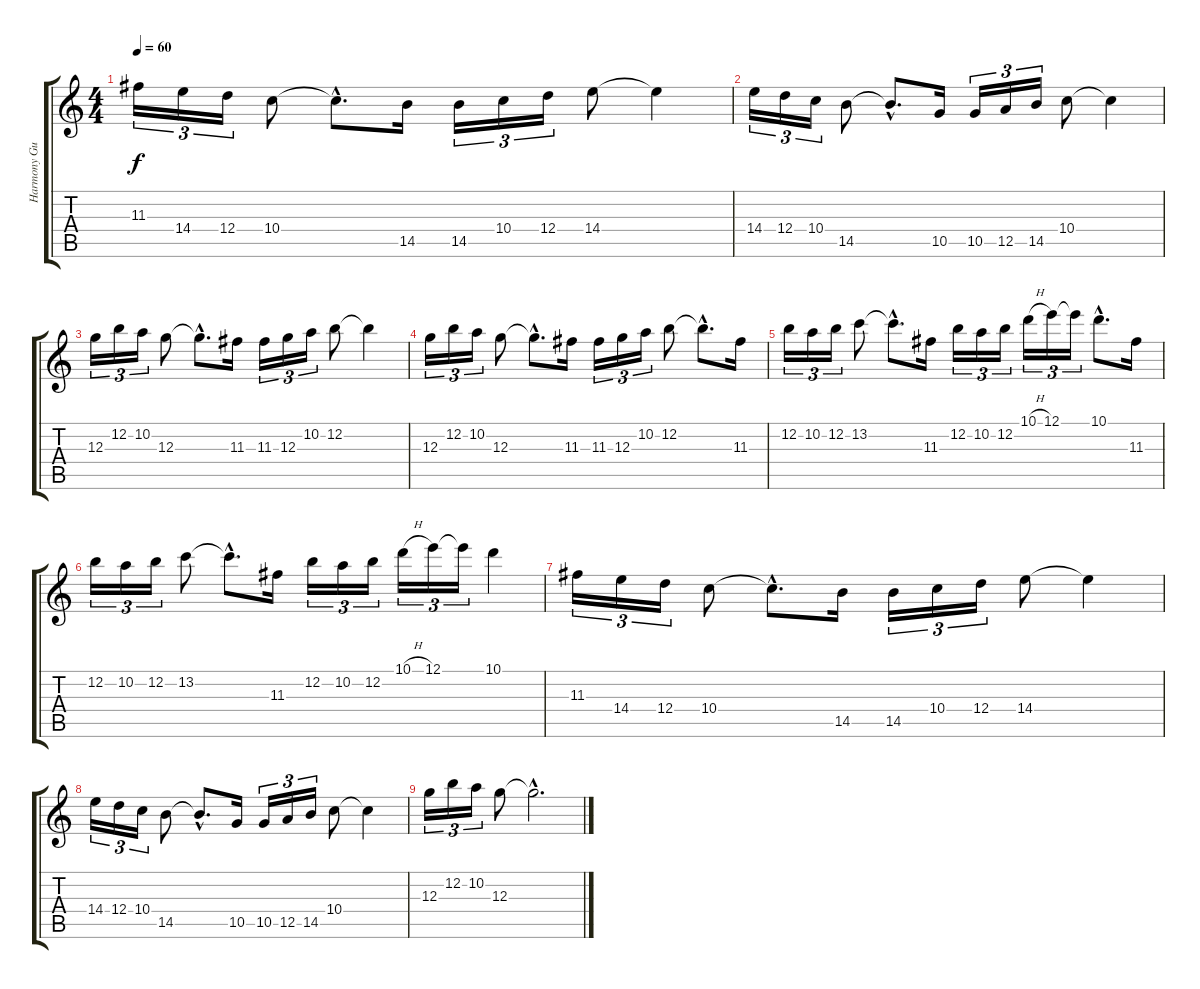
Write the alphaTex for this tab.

\track ("Harmony Guitar" "Harmony Gu") {instrument acousticguitarnylon}
\staff {score tabs}
\tuning (E4 B3 G3 D3 A2 E2) {hide}
\ts (4 4)
\tempo 60
\clef g2
\ks c
11.3.16{tu (3 2) dy f} 14.4.16{tu (3 2)} 12.4.16{tu (3 2)} 10.4.8 10.4{hac t}.8{d} 14.5.16 14.5.16{tu (3 2)} 10.4.16{tu (3 2)} 12.4.16{tu (3 2)} 14.4.8 14.4{t}.4 |
14.4.16{tu (3 2)} 12.4.16{tu (3 2)} 10.4.16{tu (3 2)} 14.5.8 14.5{hac t}.8{d} 10.5.16 10.5.16{tu (3 2)} 12.5.16{tu (3 2)} 14.5.16{tu (3 2)} 10.4.8 10.4{t}.4 |
12.3.16{tu (3 2)} 12.2.16{tu (3 2)} 10.2.16{tu (3 2)} 12.3.8 12.3{hac t}.8{d} 11.3.16 11.3.16{tu (3 2)} 12.3.16{tu (3 2)} 10.2.16{tu (3 2)} 12.2.8 12.2{t}.4 |
12.3.16{tu (3 2)} 12.2.16{tu (3 2)} 10.2.16{tu (3 2)} 12.3.8 12.3{hac t}.8{d} 11.3.16 11.3.16{tu (3 2)} 12.3.16{tu (3 2)} 10.2.16{tu (3 2)} 12.2.8 12.2{hac t}.8{d} 11.3.16 |
12.2.16{tu (3 2)} 10.2.16{tu (3 2)} 12.2.16{tu (3 2)} 13.2.8 13.2{hac t}.8{d} 11.3.16 12.2.16{tu (3 2)} 10.2.16{tu (3 2)} 12.2.16{tu (3 2)} 10.1{h}.16{tu (3 2)} 12.1.16{tu (3 2)} 12.1{t}.16{tu (3 2)} 10.1{hac}.8{d} 11.3.16 |
12.2.16{tu (3 2)} 10.2.16{tu (3 2)} 12.2.16{tu (3 2)} 13.2.8 13.2{hac t}.8{d} 11.3.16 12.2.16{tu (3 2)} 10.2.16{tu (3 2)} 12.2.16{tu (3 2)} 10.1{h}.16{tu (3 2)} 12.1.16{tu (3 2)} 12.1{t}.16{tu (3 2)} 10.1.4 |
11.3.16{tu (3 2)} 14.4.16{tu (3 2)} 12.4.16{tu (3 2)} 10.4.8 10.4{hac t}.8{d} 14.5.16 14.5.16{tu (3 2)} 10.4.16{tu (3 2)} 12.4.16{tu (3 2)} 14.4.8 14.4{t}.4 |
14.4.16{tu (3 2)} 12.4.16{tu (3 2)} 10.4.16{tu (3 2)} 14.5.8 14.5{hac t}.8{d} 10.5.16 10.5.16{tu (3 2)} 12.5.16{tu (3 2)} 14.5.16{tu (3 2)} 10.4.8 10.4{t}.4 |
12.3.16{tu (3 2)} 12.2.16{tu (3 2)} 10.2.16{tu (3 2)} 12.3.8 12.3{hac t}.2{d}
